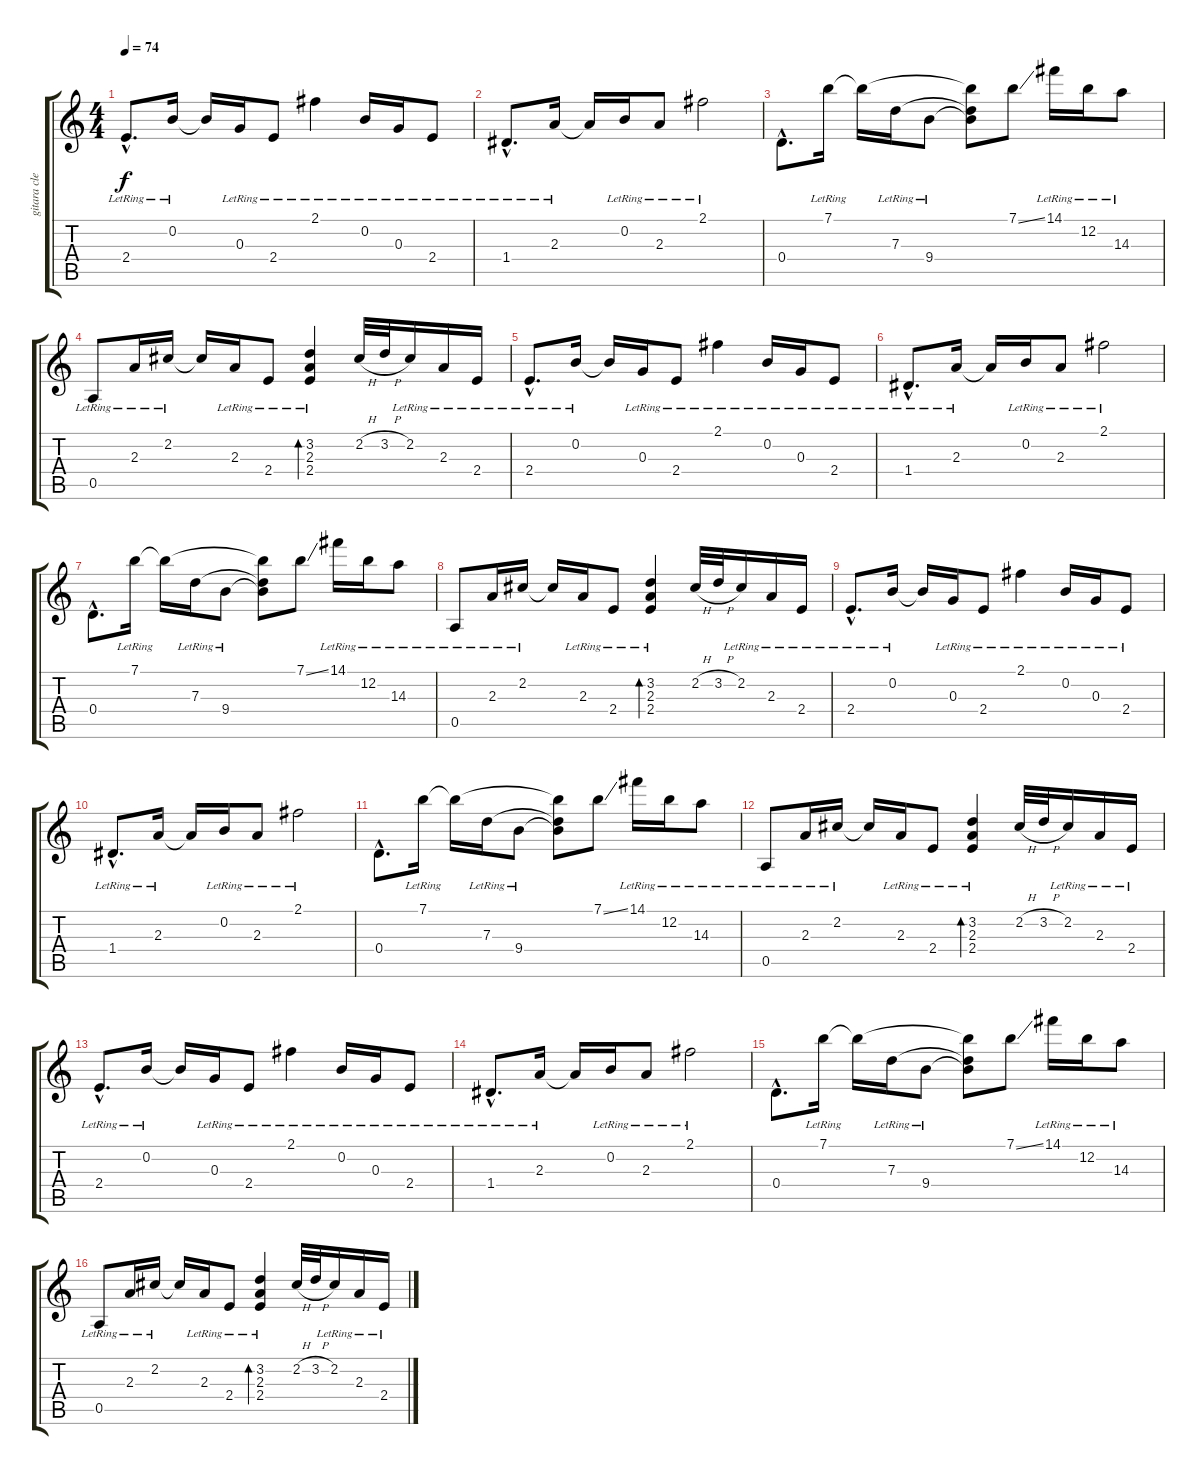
\track ("gitara clean" "gitara cle") {instrument acousticguitarsteel}
\staff {score tabs}
\tuning (E4 B3 G3 D3 A2 E2) {hide}
\ts (4 4)
\tempo 74
\clef g2
\ks c
2.4{hac lr}.8{d dy f} 0.2{lr}.16 0.2{t}.16 0.3{lr}.16 2.4{lr}.8 2.1{lr}.4 0.2{lr}.16 0.3{lr}.16 2.4{lr}.8 |
1.4{hac lr}.8{d} 2.3{lr}.16 2.3{t}.16 0.2{lr}.16 2.3{lr}.8 2.1{lr}.2 |
0.4{hac}.8{d} 7.1{lr}.16 7.1{t}.16 7.3{lr}.16 9.4{lr}.8 (7.1{t} 7.3{t} 9.4{t}).8 7.1{ss}.8 14.1{lr}.16 12.2{lr}.16 14.3{lr}.8 |
0.5{lr}.8 2.3{lr}.16 2.2{lr}.16 2.2{t}.16 2.3{lr}.16 2.4{lr}.8 (3.2{lr} 2.3{lr} 2.4{lr}).4{bd 60} 2.2{h}.32 3.2{h}.32 2.2{lr}.16 2.3{lr}.16 2.4{lr}.16 |
2.4{hac lr}.8{d} 0.2{lr}.16 0.2{t}.16 0.3{lr}.16 2.4{lr}.8 2.1{lr}.4 0.2{lr}.16 0.3{lr}.16 2.4{lr}.8 |
1.4{hac lr}.8{d} 2.3{lr}.16 2.3{t}.16 0.2{lr}.16 2.3{lr}.8 2.1{lr}.2 |
0.4{hac}.8{d} 7.1{lr}.16 7.1{t}.16 7.3{lr}.16 9.4{lr}.8 (7.1{t} 7.3{t} 9.4{t}).8 7.1{ss}.8 14.1{lr}.16 12.2{lr}.16 14.3{lr}.8 |
0.5{lr}.8 2.3{lr}.16 2.2{lr}.16 2.2{t}.16 2.3{lr}.16 2.4{lr}.8 (3.2{lr} 2.3{lr} 2.4{lr}).4{bd 60} 2.2{h}.32 3.2{h}.32 2.2{lr}.16 2.3{lr}.16 2.4{lr}.16 |
2.4{hac lr}.8{d} 0.2{lr}.16 0.2{t}.16 0.3{lr}.16 2.4{lr}.8 2.1{lr}.4 0.2{lr}.16 0.3{lr}.16 2.4{lr}.8 |
1.4{hac lr}.8{d} 2.3{lr}.16 2.3{t}.16 0.2{lr}.16 2.3{lr}.8 2.1{lr}.2 |
0.4{hac}.8{d} 7.1{lr}.16 7.1{t}.16 7.3{lr}.16 9.4{lr}.8 (7.1{t} 7.3{t} 9.4{t}).8 7.1{ss}.8 14.1{lr}.16 12.2{lr}.16 14.3{lr}.8 |
0.5{lr}.8 2.3{lr}.16 2.2{lr}.16 2.2{t}.16 2.3{lr}.16 2.4{lr}.8 (3.2{lr} 2.3{lr} 2.4{lr}).4{bd 60} 2.2{h}.32 3.2{h}.32 2.2{lr}.16 2.3{lr}.16 2.4{lr}.16 |
2.4{hac lr}.8{d} 0.2{lr}.16 0.2{t}.16 0.3{lr}.16 2.4{lr}.8 2.1{lr}.4 0.2{lr}.16 0.3{lr}.16 2.4{lr}.8 |
1.4{hac lr}.8{d} 2.3{lr}.16 2.3{t}.16 0.2{lr}.16 2.3{lr}.8 2.1{lr}.2 |
0.4{hac}.8{d} 7.1{lr}.16 7.1{t}.16 7.3{lr}.16 9.4{lr}.8 (7.1{t} 7.3{t} 9.4{t}).8 7.1{ss}.8 14.1{lr}.16 12.2{lr}.16 14.3{lr}.8 |
0.5{lr}.8 2.3{lr}.16 2.2{lr}.16 2.2{t}.16 2.3{lr}.16 2.4{lr}.8 (3.2{lr} 2.3{lr} 2.4{lr}).4{bd 60} 2.2{h}.32 3.2{h}.32 2.2{lr}.16 2.3{lr}.16 2.4{lr}.16
